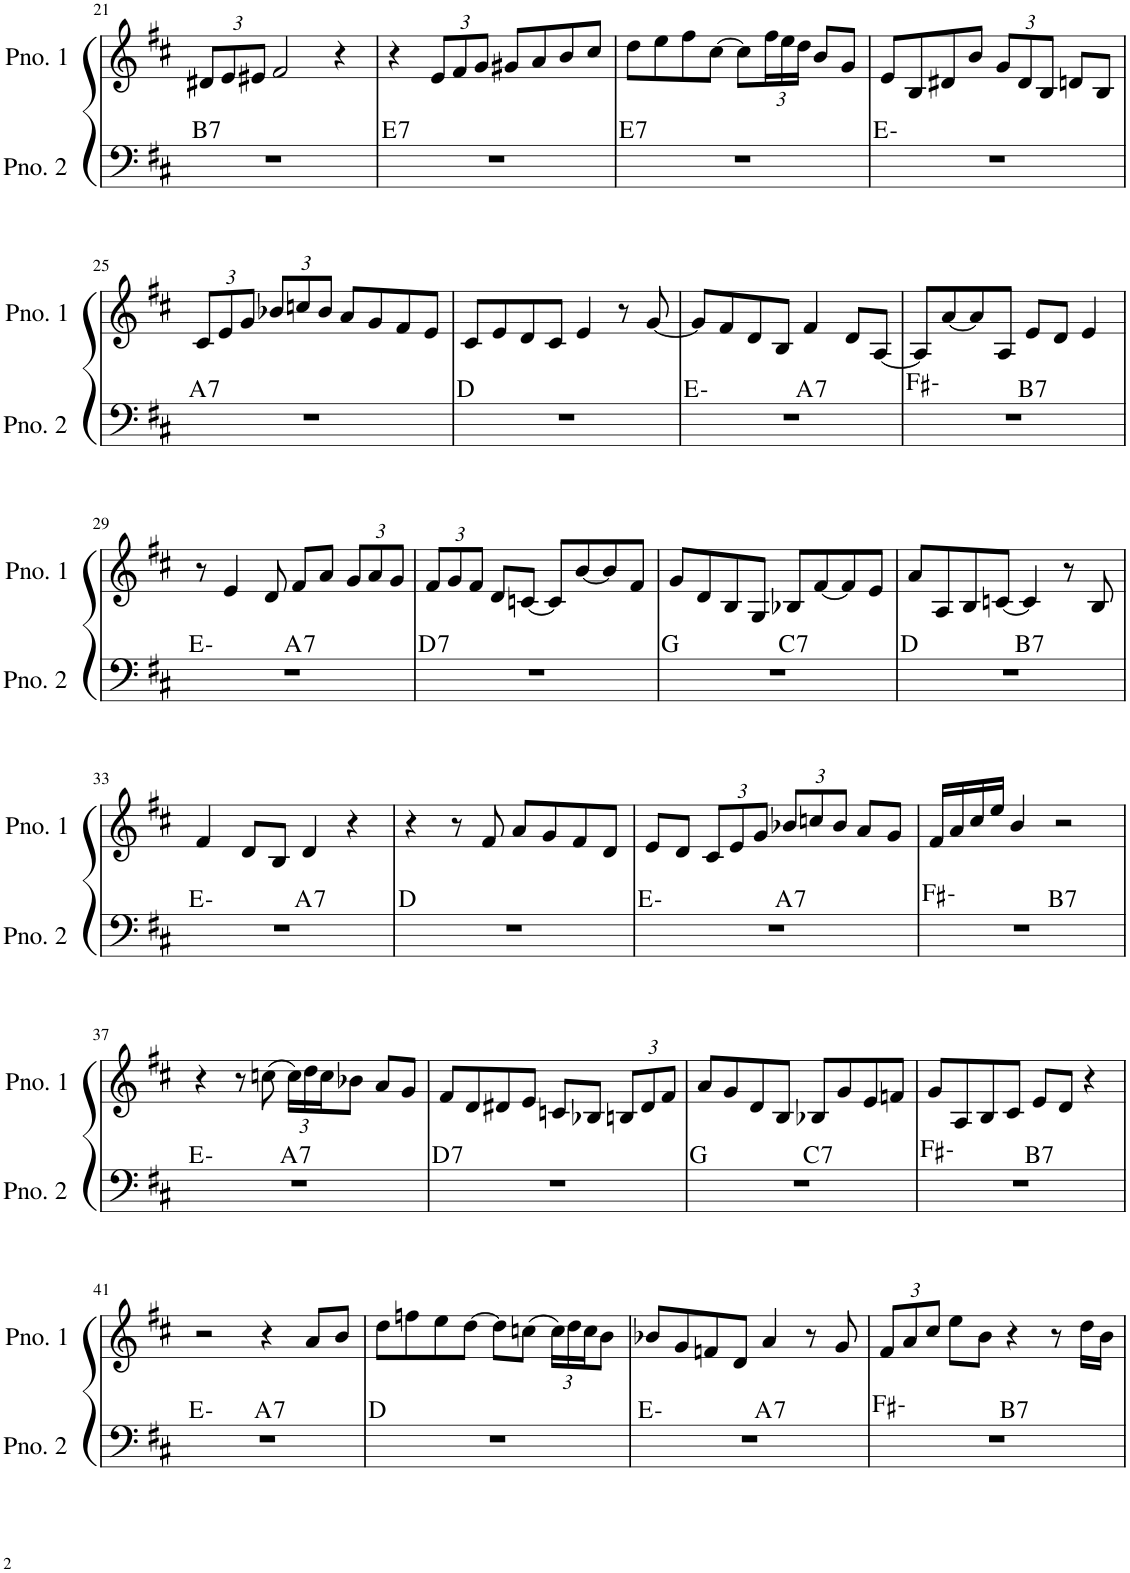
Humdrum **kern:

**kern	**harte	**kern
*part2	*part2	*part1
*staff2	*	*staff1
*I"ピアノ 2	*	*I"ピアノ 1
!!LO:PB:g=z
*clefF4	*	*clefG2
*k[f#c#]	*	*k[f#c#]
*M4/4	*	*M4/4
*	*	*Xbrackettup
=21	=21	=21
!	!LO:H:kt=7	!
1r	B:7	12d#X/L
.	.	12e/
.	.	12e#X/J
.	.	2f#/
.	.	4r
=22	=22	=22
!	!LO:H:kt=7	!
1r	E:7	4r
.	.	12e/L
.	.	12f#/
.	.	12g/J
.	.	8g#X/L
.	.	8a/
.	.	8b/
.	.	8cc#/J
=23	=23	=23
!	!LO:H:kt=7	!
1r	E:7	8dd\L
.	.	8ee\
.	.	8ff#\
.	.	[8cc#\J
.	.	8cc#\L]
.	.	24ff#\L
.	.	24ee\
.	.	24dd\JJ
.	.	8b/L
.	.	8g/J
=24	=24	=24
1r	E:min	8e/L
.	.	8B/
.	.	8d#X/
.	.	8b/J
.	.	12g/L
.	.	12d#/
.	.	12B/J
.	.	8dn/L
.	.	8B/J
!!LO:LB:g=z
=25	=25	=25
!	!LO:H:kt=7	!
1r	A:7	12c#/L
.	.	12e/
.	.	12g/J
.	.	12b-X/L
.	.	12ccn/
.	.	12b-/J
.	.	8a/L
.	.	8g/
.	.	8f#/
.	.	8e/J
=26	=26	=26
1r	D:maj	8c#/L
.	.	8e/
.	.	8d/
.	.	8c#/J
.	.	4e/
.	.	8r
.	.	[8g/
=27	=27	=27
*^	*	*
1r	2ryy	E:min	8g/L]
.	.	.	8f#/
.	.	.	8d/
.	.	.	8B/J
!	!	!LO:H:kt=7	!
.	2ryy	A:7	4f#/
.	.	.	8d/L
.	.	.	[8A/J
=28	=28	=28	=28
1r	2ryy	F#:min	8A/L]
.	.	.	[8a/
.	.	.	8a/]
.	.	.	8A/J
!	!	!LO:H:kt=7	!
.	2ryy	B:7	8e/L
.	.	.	8d/J
.	.	.	4e/
!!LO:LB:g=z
=29	=29	=29	=29
1r	2ryy	E:min	8r
.	.	.	4e/
.	.	.	8d/
!	!	!LO:H:kt=7	!
.	2ryy	A:7	8f#/L
.	.	.	8a/J
.	.	.	12g/L
.	.	.	12a/
.	.	.	12g/J
=30	=30	=30	=30
!	!	!LO:H:kt=7	!
*v	*v	*	*
1r	D:7	12f#/L
.	.	12g/
.	.	12f#/J
.	.	8d/L
.	.	[8cn/J
.	.	8c/L]
.	.	[8b/
.	.	8b/]
.	.	8f#/J
=31	=31	=31
*^	*	*
1r	2ryy	G:maj	8g/L
.	.	.	8d/
.	.	.	8B/
.	.	.	8G/J
!	!	!LO:H:kt=7	!
.	2ryy	C:7	8B-X/L
.	.	.	[8f#/
.	.	.	8f#/]
.	.	.	8e/J
=32	=32	=32	=32
1r	2ryy	D:maj	8a/L
.	.	.	8A/
.	.	.	8B/
.	.	.	[8cn/J
!	!	!LO:H:kt=7	!
.	2ryy	B:7	4c/]
.	.	.	8r
.	.	.	8B/
!!LO:LB:g=z
=33	=33	=33	=33
1r	2ryy	E:min	4f#/
.	.	.	8d/L
.	.	.	8B/J
!	!	!LO:H:kt=7	!
.	2ryy	A:7	4d/
.	.	.	4r
*v	*v	*	*
=34	=34	=34
1r	D:maj	4r
.	.	8r
.	.	8f#/
.	.	8a/L
.	.	8g/
.	.	8f#/
.	.	8d/J
=35	=35	=35
*^	*	*
1r	2ryy	E:min	8e/L
.	.	.	8d/J
.	.	.	12c#/L
.	.	.	12e/
.	.	.	12g/J
!	!	!LO:H:kt=7	!
.	2ryy	A:7	12b-X/L
.	.	.	12ccn/
.	.	.	12b-/J
.	.	.	8a/L
.	.	.	8g/J
=36	=36	=36	=36
1r	2ryy	F#:min	16f#/LL
.	.	.	16a/
.	.	.	16cc#/
.	.	.	16ee/JJ
.	.	.	4b/
!	!	!LO:H:kt=7	!
.	2ryy	B:7	2r
!!LO:LB:g=z
=37	=37	=37	=37
1r	2ryy	E:min	4r
.	.	.	8r
.	.	.	(8ccn\
!	!	!LO:H:kt=7	!
.	2ryy	A:7	24cc\LL)
.	.	.	24dd\
.	.	.	24cc\J
.	.	.	8b-X\J
.	.	.	8a/L
.	.	.	8g/J
=38	=38	=38	=38
!	!	!LO:H:kt=7	!
*v	*v	*	*
1r	D:7	8f#/L
.	.	8d/
.	.	8d#X/
.	.	8e/J
.	.	8cn/L
.	.	8B-X/J
.	.	12Bn/L
.	.	12d#/
.	.	12f#/J
=39	=39	=39
*^	*	*
1r	2ryy	G:maj	8a/L
.	.	.	8g/
.	.	.	8d/
.	.	.	8B/J
!	!	!LO:H:kt=7	!
.	2ryy	C:7	8B-X/L
.	.	.	8g/
.	.	.	8e/
.	.	.	8fn/J
=40	=40	=40	=40
1r	2ryy	F#:min	8g/L
.	.	.	8A/
.	.	.	8B/
.	.	.	8c#/J
!	!	!LO:H:kt=7	!
.	2ryy	B:7	8e/L
.	.	.	8d/J
.	.	.	4r
!!LO:LB:g=z
=41	=41	=41	=41
1r	2ryy	E:min	2r
!	!	!LO:H:kt=7	!
.	2ryy	A:7	4r
.	.	.	8a/L
.	.	.	8b/J
*v	*v	*	*
=42	=42	=42
1r	D:maj	8dd\L
.	.	8ffn\
.	.	8ee\
.	.	[8dd\J
.	.	8dd\L]
.	.	(8ccn\J
.	.	24cc\LL)
.	.	24dd\
.	.	24cc\J
.	.	8b\J
=43	=43	=43
*^	*	*
1r	2ryy	E:min	8b-X/L
.	.	.	8g/
.	.	.	8fn/
.	.	.	8d/J
!	!	!LO:H:kt=7	!
.	2ryy	A:7	4a/
.	.	.	8r
.	.	.	8g/
=44	=44	=44	=44
1r	2ryy	F#:min	12f#/L
.	.	.	12a/
.	.	.	12cc#/J
.	.	.	8ee\L
.	.	.	8b\J
!	!	!LO:H:kt=7	!
.	2ryy	B:7	4r
.	.	.	8r
.	.	.	16dd\LL
.	.	.	16b\JJ
*v	*v	*	*
=	=	=
*-	*-	*-
